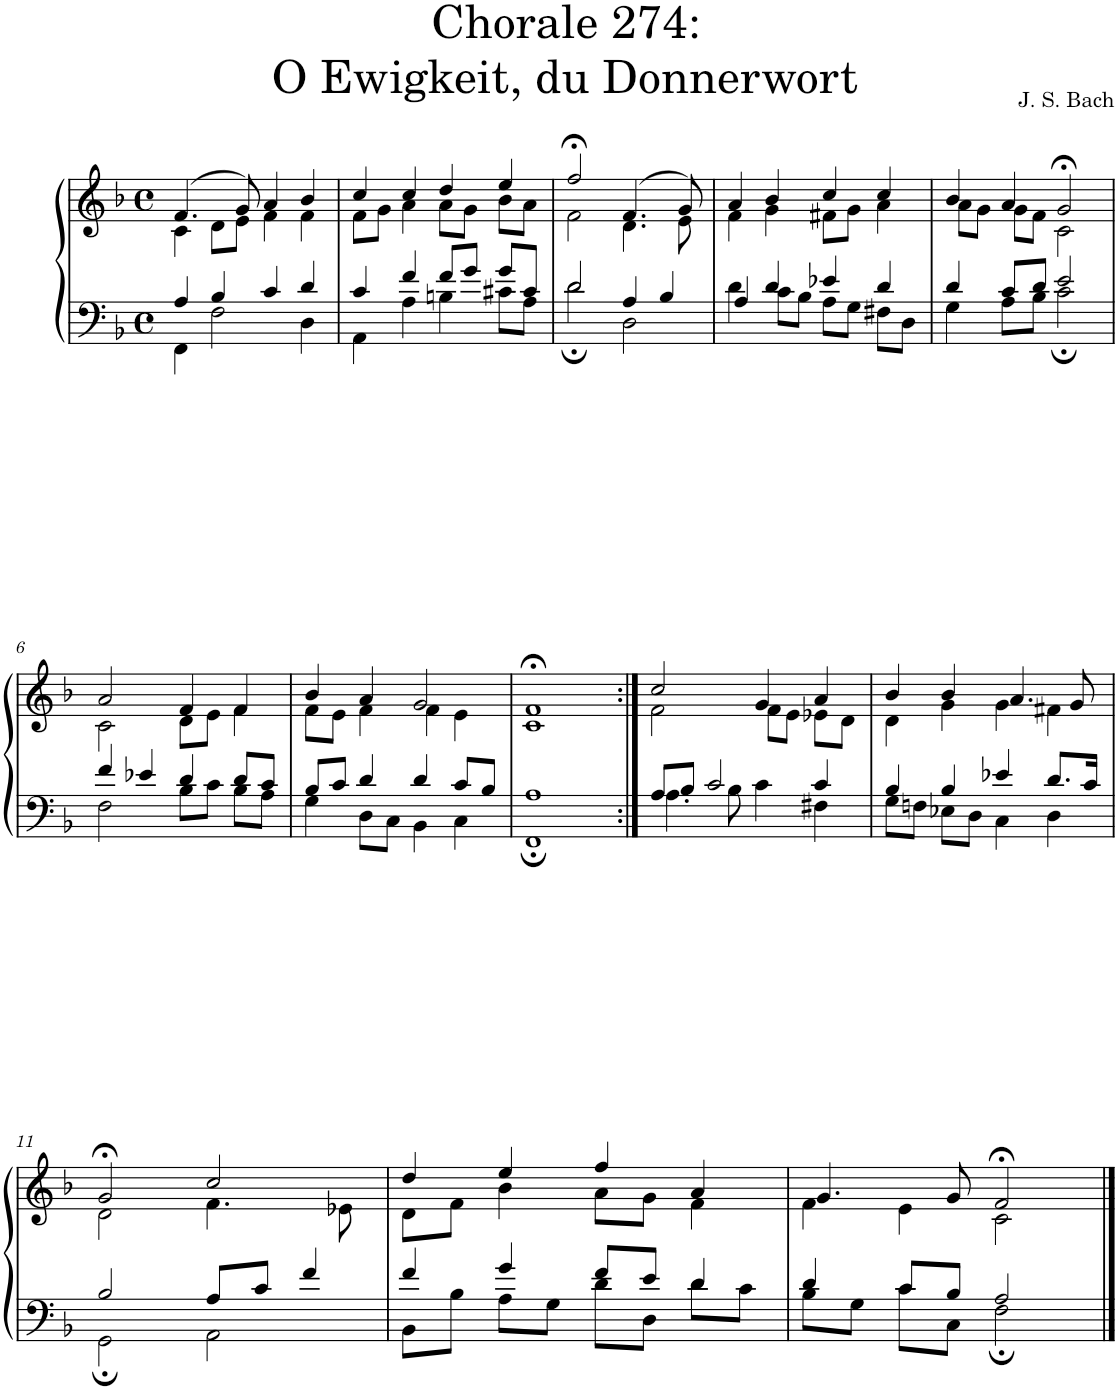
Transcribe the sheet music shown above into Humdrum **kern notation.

**kern	**kern
*part1	*part1
*staff2	*staff1
*I"S,A	*
*clefF4	*clefG2
*k[b-]	*k[b-]
*M4/4	*M4/4
*met(c)	*met(c)
=1	=1
*^	*^
4A/	4FF\	(>4.f/	4c\
4B-/	2F\	.	8d\L
.	.	8g/)	8e\J
4c/	.	4a/	4f\
4d/	4D\	4b-/	4f\
=2	=2	=2	=2
4c/	4AA\	4cc/	8f\L
.	.	.	8g\J
4f/	4A\	4cc/	4a\
8f/L	4Bn\	4dd/	8a\L
8g/J	.	.	8g\J
8g/L	8c#X\L	4ee/	8b-\L
8c#/J	8A\J	.	8a\J
=3	=3	=3	=3
2d/	2d;\	2ff;</	2f\
4A/	2D\	(>4.f/	4.d\
4B-/	.	.	.
.	.	8g/)	8e\
=4	=4	=4	=4
4A/	4d\	4a/	4f\
4d/	8c\L	4b-/	4g\
.	8B-\J	.	.
4e-X/	8A\L	4cc/	8f#X\L
.	8G\J	.	8g\J
4d/	8F#X\L	4cc/	4a\
.	8D\J	.	.
=5	=5	=5	=5
4d/	4G\	4b-/	8a\L
.	.	.	8g\J
8c/L	8A\L	4a/	8g\L
8d/J	8B-\J	.	8f\J
2e/	2c;\	2g;</	2c\
!!LO:LB:g=z	!!
=6	=6	=6	=6
4f/	2F\	2a/	2c\
4e-X/	.	.	.
4d/	8B-\L	4f/	8d\L
.	8c\J	.	8e\J
8d/L	8B-\L	4f/	4f\
8c/J	8A\J	.	.
=7	=7	=7	=7
8B-/L	4G\	4b-/	8f\L
8c/J	.	.	8e\J
4d/	8D\L	4a/	4f\
.	8C\J	.	.
4d/	4BB-\	2g/	4f\
8c/L	4C\	.	4e\
8B-/J	.	.	.
=8	=8	=8	=8
1A	1FF;	1f;<	1c
=9:|!	=9:|!	=9:|!	=9:|!
8A/L	4.A\	2cc/	2f\
8B-/J	.	.	.
2c/	.	.	.
.	8B-\	.	.
.	4c\	4g/	8f\L
.	.	.	8e\J
4c/	4F#X\	4a/	8e-X\L
.	.	.	8d\J
=10	=10	=10	=10
4B-/	8G\L	4b-/	4d\
.	8Fn\J	.	.
4B-/	8E-X\L	4b-/	4g\
.	8D\J	.	.
4e-X/	4C\	4.a/	4g\
8.d/L	4D\	.	4f#X\
.	.	8g/	.
16c/Jk	.	.	.
!!LO:LB:g=z	!!
=11	=11	=11	=11
2B-/	2GG;\	2g;</	2d\
8A/L	2AA\	2cc/	4.f\
8c/J	.	.	.
4f/	.	.	.
.	.	.	8e-X\
=12	=12	=12	=12
4f/	8BB-\L	4dd/	8d\L
.	8B-\J	.	8f\J
4g/	8A\L	4ee/	4b-\
.	8G\J	.	.
8f/L	8d\L	4ff/	8a\L
8e/J	8D\J	.	8g\J
4d/	8d\L	4a/	4f\
.	8c\J	.	.
=13	=13	=13	=13
4d/	8B-\L	4.g/	4f\
.	8G\J	.	.
8c/L	8c\L	.	4e\
8B-/J	8C\J	8g/	.
2A/	2F;\	2f;</	2c\
*v	*v	*	*
*	*v	*v
==	==
*-	*-
